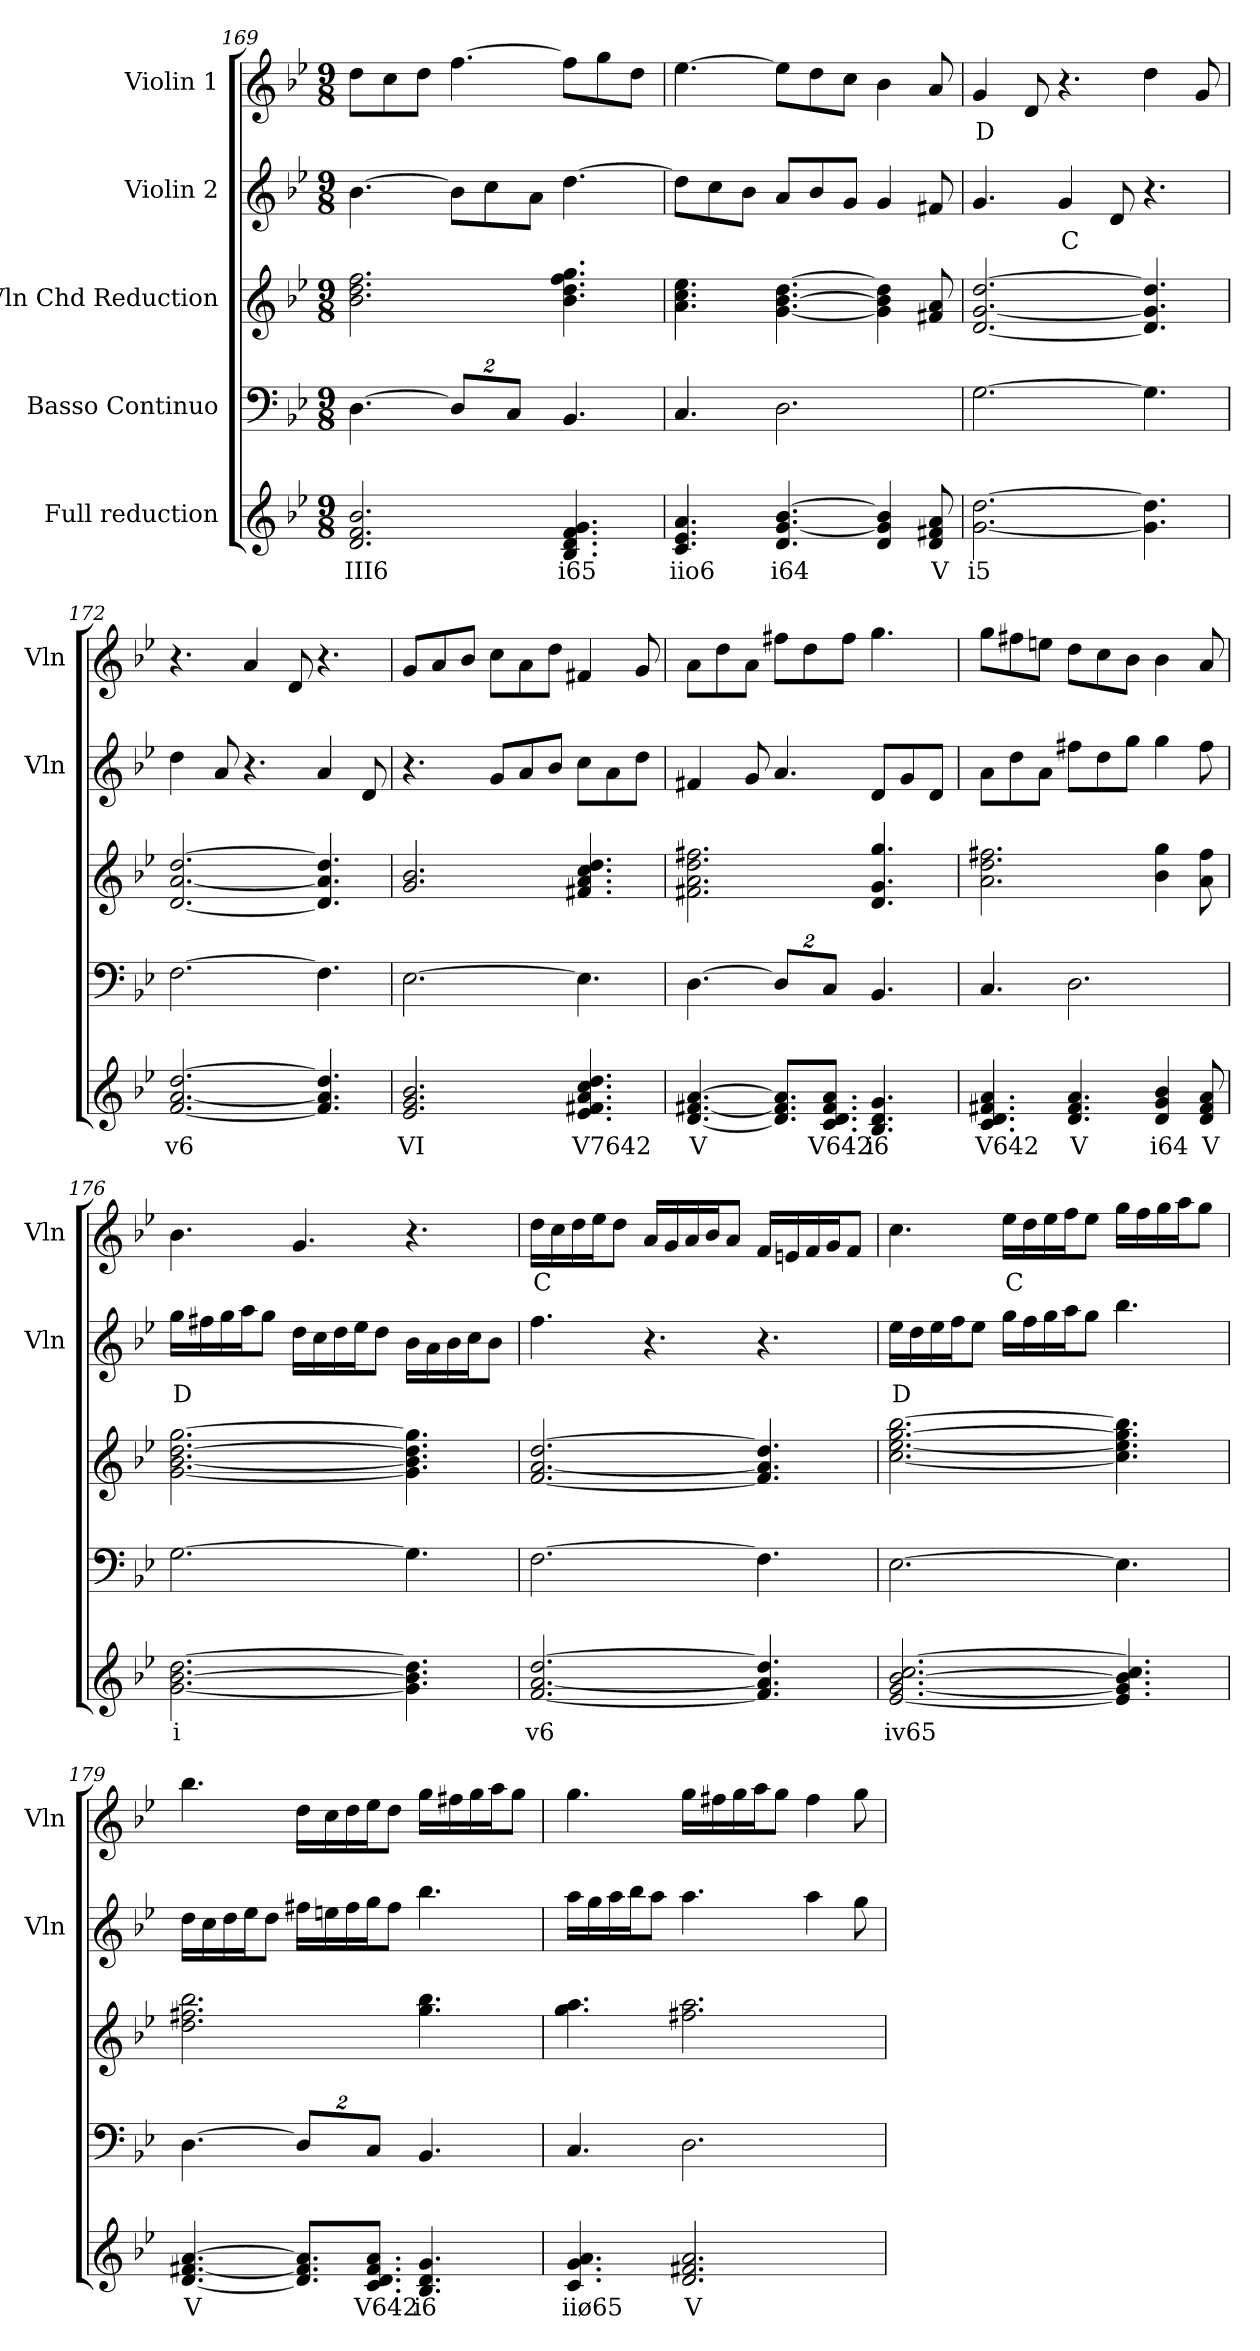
**kern	**text	**kern	**kern	**kern	**text	**kern	**text
*part5	*part5	*part4	*part3	*part2	*part2	*part1	*part1
*staff5	*staff5	*staff4	*staff3	*staff2	*staff2	*staff1	*staff1
*I"Full reduction	*	*I"Basso Continuo	*I"Vln Chd Reduction	*I"Violin 2	*	*I"Violin 1	*
*	*	*	*	*I'Vln	*	*I'Vln	*
*clefG2	*	*clefF4	*clefG2	*clefG2	*	*clefG2	*
*k[b-e-]	*	*k[b-e-]	*k[b-e-]	*k[b-e-]	*	*k[b-e-]	*
*M9/8	*	*M9/8	*M9/8	*M9/8	*	*M9/8	*
=169	=169	=169	=169	=169	=169	=169	=169
!	!LO:LY:b	!	!	!	!	!	!
2.d/ 2.f/ 2.b-/	III6	[4.D\	2.b-\ 2.dd\ 2.ff\	[4.b-\	.	8dd\L	.
.	.	.	.	.	.	8cc\	.
.	.	.	.	.	.	8dd\J	.
*	*	*Xbrackettup	*	*	*	*	*
.	.	16%3D/L]	.	8b-\L]	.	[4.ff\	.
.	.	.	.	8cc\	.	.	.
.	.	16%3C/J	.	.	.	.	.
.	.	.	.	8a\J	.	.	.
!	!LO:LY:b	!	!	!	!	!	!
4.B-/ 4.d/ 4.f/ 4.g/	i65	4.BB-/	4.b-\ 4.dd\ 4.ff\ 4.gg\	[4.dd\	.	8ff\L]	.
.	.	.	.	.	.	8gg\	.
.	.	.	.	.	.	8dd\J	.
=170	=170	=170	=170	=170	=170	=170	=170
!	!LO:LY:b	!	!	!	!	!	!
4.c/ 4.e-/ 4.a/	iio6	4.C/	4.a\ 4.cc\ 4.ee-\	8dd\L]	.	[4.ee-\	.
.	.	.	.	8cc\	.	.	.
.	.	.	.	8b-\J	.	.	.
!	!LO:LY:b	!	!	!	!	!	!
4.d/ [4.g/ [4.b-/	i64	2.D\	[4.g\ [4.b-\ [4.dd\	8a/L	.	8ee-\L]	.
.	.	.	.	8b-/	.	8dd\	.
.	.	.	.	8g/J	.	8cc\J	.
4d/ 4g/] 4b-/]	.	.	4g\] 4b-\] 4dd\]	4g/	.	4b-\	.
!	!LO:LY:b	!	!	!	!	!	!
8d/ 8f#X/ 8a/	V	.	8f#X/ 8a/	8f#X/	.	8a/	.
!!LO:LB:g=z
=171	=171	=171	=171	=171	=171	=171	=171
!	!LO:LY:b	!	!	!	!	!	!LO:LY:b
[2.g\ [2.dd\	i5	[2.G\	[2.d/ [2.g/ [2.dd/	4.g/	.	4g/	D
.	.	.	.	.	.	8d/	.
!	!	!	!	!	!LO:LY:b	!	!
.	.	.	.	4g/	C	4.r	.
.	.	.	.	8d/	.	.	.
4.g\] 4.dd\]	.	4.G\]	4.d/] 4.g/] 4.dd/]	4.r	.	4dd\	.
.	.	.	.	.	.	8g/	.
=172	=172	=172	=172	=172	=172	=172	=172
!	!LO:LY:b	!	!	!	!	!	!
[2.f/ [2.a/ [2.dd/	v6	[2.F\	[2.d/ [2.a/ [2.dd/	4dd\	.	4.r	.
.	.	.	.	8a/	.	.	.
.	.	.	.	4.r	.	4a/	.
.	.	.	.	.	.	8d/	.
4.f/] 4.a/] 4.dd/]	.	4.F\]	4.d/] 4.a/] 4.dd/]	4a/	.	4.r	.
.	.	.	.	8d/	.	.	.
=173	=173	=173	=173	=173	=173	=173	=173
!	!LO:LY:b	!	!	!	!	!	!
2.e-/ 2.g/ 2.b-/	VI	[2.E-\	2.g/ 2.b-/	4.r	.	8g/L	.
.	.	.	.	.	.	8a/	.
.	.	.	.	.	.	8b-/J	.
.	.	.	.	8g/L	.	8cc\L	.
.	.	.	.	8a/	.	8a\	.
.	.	.	.	8b-/J	.	8dd\J	.
!	!LO:LY:b	!	!	!	!	!	!
4.e-/ 4.f#X/ 4.a/ 4.cc/ 4.dd/	V7642	4.E-\]	4.f#X/ 4.a/ 4.cc/ 4.dd/	8cc\L	.	4f#X/	.
.	.	.	.	8a\	.	.	.
.	.	.	.	8dd\J	.	8g/	.
=174	=174	=174	=174	=174	=174	=174	=174
!	!LO:LY:b	!	!	!	!	!	!
[4.d/ [4.f#X/ [4.a/	V	[4.D\	2.f#X\ 2.a\ 2.dd\ 2.ff#X\	4f#X/	.	8a\L	.
.	.	.	.	.	.	8dd\	.
.	.	.	.	8g/	.	8a\J	.
8.d/] 8.f#/] 8.a/]L	.	16%3D/L]	.	4.a/	.	8ff#X\L	.
.	.	.	.	.	.	8dd\	.
!	!LO:LY:b	!	!	!	!	!	!
8.c/ 8.d/ 8.f#/ 8.a/J	V642	16%3C/J	.	.	.	.	.
.	.	.	.	.	.	8ff#\J	.
!	!LO:LY:b	!	!	!	!	!	!
4.B-/ 4.d/ 4.g/	i6	4.BB-/	4.d/ 4.g/ 4.gg/	8d/L	.	4.gg\	.
.	.	.	.	8g/	.	.	.
.	.	.	.	8d/J	.	.	.
=175	=175	=175	=175	=175	=175	=175	=175
!	!LO:LY:b	!	!	!	!	!	!
4.c/ 4.d/ 4.f#X/ 4.a/	V642	4.C/	2.a\ 2.dd\ 2.ff#X\	8a\L	.	8gg\L	.
.	.	.	.	8dd\	.	8ff#X\	.
.	.	.	.	8a\J	.	8een\J	.
!	!LO:LY:b	!	!	!	!	!	!
4.d/ 4.f#/ 4.a/	V	2.D\	.	8ff#X\L	.	8dd\L	.
.	.	.	.	8dd\	.	8cc\	.
.	.	.	.	8gg\J	.	8b-\J	.
!	!LO:LY:b	!	!	!	!	!	!
4d/ 4g/ 4b-/	i64	.	4b-\ 4gg\	4gg\	.	4b-\	.
!	!LO:LY:b	!	!	!	!	!	!
8d/ 8f#/ 8a/	V	.	8a\ 8ff#\	8ff#\	.	8a/	.
!!LO:LB:g=z
=176	=176	=176	=176	=176	=176	=176	=176
!	!LO:LY:b	!	!	!	!LO:LY:b	!	!
[2.g\ [2.b-\ [2.dd\	i	[2.G\	[2.g\ [2.b-\ [2.dd\ [2.gg\	16gg\LL	D	4.b-\	.
.	.	.	.	16ff#X\	.	.	.
.	.	.	.	16gg\	.	.	.
.	.	.	.	16aa\J	.	.	.
.	.	.	.	8gg\J	.	.	.
.	.	.	.	16dd\LL	.	4.g/	.
.	.	.	.	16cc\	.	.	.
.	.	.	.	16dd\	.	.	.
.	.	.	.	16ee-\J	.	.	.
.	.	.	.	8dd\J	.	.	.
4.g\] 4.b-\] 4.dd\]	.	4.G\]	4.g\] 4.b-\] 4.dd\] 4.gg\]	16b-\LL	.	4.r	.
.	.	.	.	16a\	.	.	.
.	.	.	.	16b-\	.	.	.
.	.	.	.	16cc\J	.	.	.
.	.	.	.	8b-\J	.	.	.
=177	=177	=177	=177	=177	=177	=177	=177
!	!LO:LY:b	!	!	!	!	!	!LO:LY:b
[2.f/ [2.a/ [2.dd/	v6	[2.F\	[2.f/ [2.a/ [2.dd/	4.ff\	.	16dd\LL	C
.	.	.	.	.	.	16cc\	.
.	.	.	.	.	.	16dd\	.
.	.	.	.	.	.	16ee-\J	.
.	.	.	.	.	.	8dd\J	.
.	.	.	.	4.r	.	16a/LL	.
.	.	.	.	.	.	16g/	.
.	.	.	.	.	.	16a/	.
.	.	.	.	.	.	16b-/J	.
.	.	.	.	.	.	8a/J	.
4.f/] 4.a/] 4.dd/]	.	4.F\]	4.f/] 4.a/] 4.dd/]	4.r	.	16f/LL	.
.	.	.	.	.	.	16en/	.
.	.	.	.	.	.	16f/	.
.	.	.	.	.	.	16g/J	.
.	.	.	.	.	.	8f/J	.
=178	=178	=178	=178	=178	=178	=178	=178
!	!LO:LY:b	!	!	!	!LO:LY:b	!	!
[2.e-/ [2.g/ [2.b-/ [2.cc/	iv65	[2.E-\	[2.cc\ [2.ee-\ [2.gg\ [2.bb-\	16ee-\LL	D	4.cc\	.
.	.	.	.	16dd\	.	.	.
.	.	.	.	16ee-\	.	.	.
.	.	.	.	16ff\J	.	.	.
.	.	.	.	8ee-\J	.	.	.
!	!	!	!	!	!	!	!LO:LY:b
.	.	.	.	16gg\LL	.	16ee-\LL	C
.	.	.	.	16ff\	.	16dd\	.
.	.	.	.	16gg\	.	16ee-\	.
.	.	.	.	16aa\J	.	16ff\J	.
.	.	.	.	8gg\J	.	8ee-\J	.
4.e-/] 4.g/] 4.b-/] 4.cc/]	.	4.E-\]	4.cc\] 4.ee-\] 4.gg\] 4.bb-\]	4.bb-\	.	16gg\LL	.
.	.	.	.	.	.	16ff\	.
.	.	.	.	.	.	16gg\	.
.	.	.	.	.	.	16aa\J	.
.	.	.	.	.	.	8gg\J	.
=179	=179	=179	=179	=179	=179	=179	=179
!	!LO:LY:b	!	!	!	!	!	!
[4.d/ [4.f#X/ [4.a/	V	[4.D\	2.dd\ 2.ff#X\ 2.bb-\	16dd\LL	.	4.bb-\	.
.	.	.	.	16cc\	.	.	.
.	.	.	.	16dd\	.	.	.
.	.	.	.	16ee-\J	.	.	.
.	.	.	.	8dd\J	.	.	.
8.d/] 8.f#/] 8.a/]L	.	16%3D/L]	.	16ff#X\LL	.	16dd\LL	.
.	.	.	.	16een\	.	16cc\	.
.	.	.	.	16ff#\	.	16dd\	.
!	!LO:LY:b	!	!	!	!	!	!
8.c/ 8.d/ 8.f#/ 8.a/J	V642	16%3C/J	.	16gg\J	.	16ee-\J	.
.	.	.	.	8ff#\J	.	8dd\J	.
!	!LO:LY:b	!	!	!	!	!	!
4.B-/ 4.d/ 4.g/	i6	4.BB-/	4.gg\ 4.bb-\	4.bb-\	.	16gg\LL	.
.	.	.	.	.	.	16ff#X\	.
.	.	.	.	.	.	16gg\	.
.	.	.	.	.	.	16aa\J	.
.	.	.	.	.	.	8gg\J	.
!!LO:PB:g=z
=180	=180	=180	=180	=180	=180	=180	=180
!	!LO:LY:b	!	!	!	!	!	!
4.c/ 4.g/ 4.a/	iiø65	4.C/	4.gg\ 4.aa\	16aa\LL	.	4.gg\	.
.	.	.	.	16gg\	.	.	.
.	.	.	.	16aa\	.	.	.
.	.	.	.	16bb-\J	.	.	.
.	.	.	.	8aa\J	.	.	.
!	!LO:LY:b	!	!	!	!	!	!
2.d/ 2.f#X/ 2.a/	V	2.D\	2.ff#X\ 2.aa\	4.aa\	.	16gg\LL	.
.	.	.	.	.	.	16ff#X\	.
.	.	.	.	.	.	16gg\	.
.	.	.	.	.	.	16aa\J	.
.	.	.	.	.	.	8gg\J	.
.	.	.	.	4aa\	.	4ff#\	.
.	.	.	.	8gg\	.	8gg\	.
=	=	=	=	=	=	=	=
*-	*-	*-	*-	*-	*-	*-	*-
